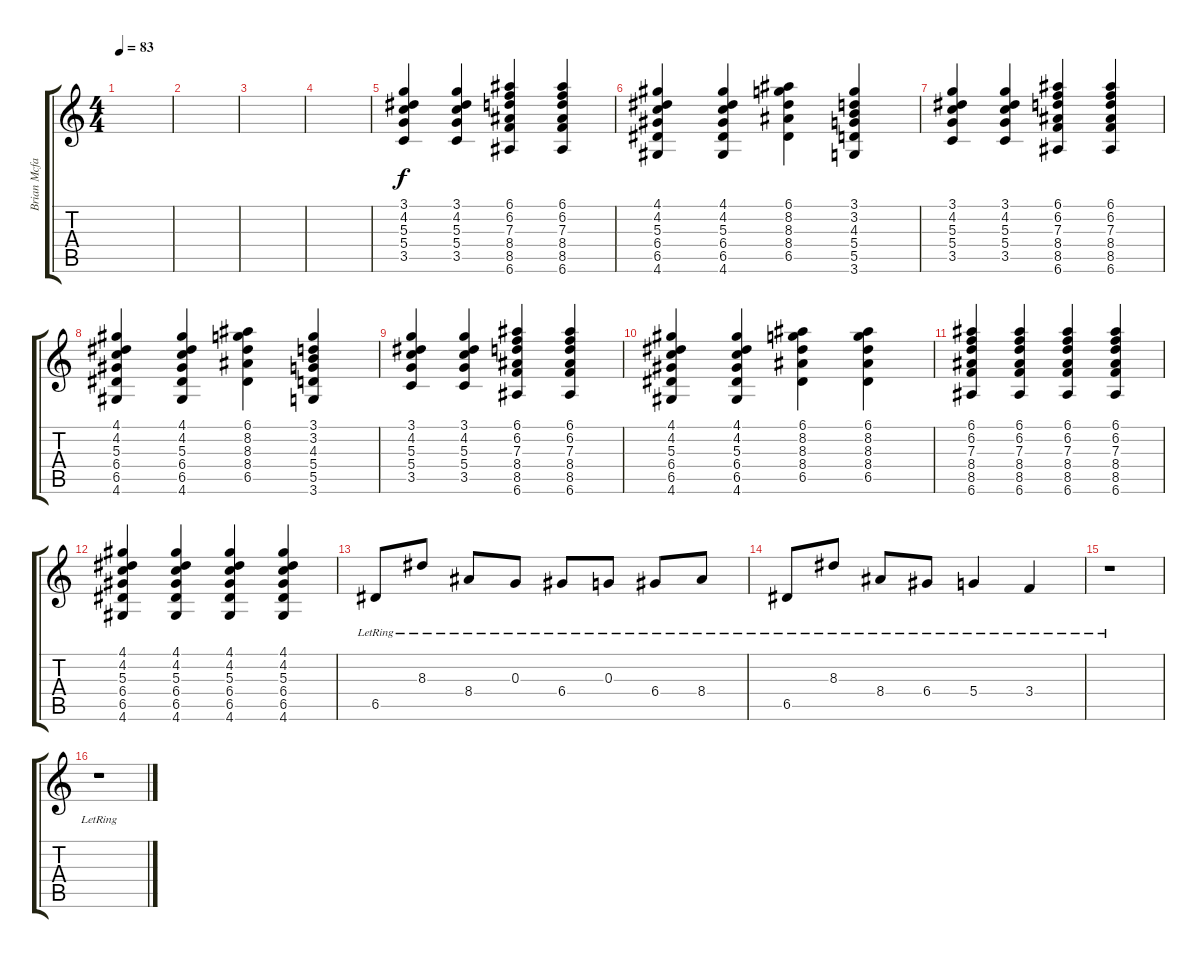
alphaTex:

\track ("Brian Mcfadden (guitar)" "Brian Mcfa") {instrument acousticguitarsteel}
\staff {score tabs}
\tuning (E4 B3 G3 D3 A2 E2) {hide}
\ts (4 4)
\tempo 83
\clef g2
\ks c
|
|
|
|
(3.1 4.2 5.3 5.4 3.5).4 (3.1 4.2 5.3 5.4 3.5).4 (6.1 6.2 7.3 8.4 8.5 6.6).4 (6.1 6.2 7.3 8.4 8.5 6.6).4 |
(4.1 4.2 5.3 6.4 6.5 4.6).4 (4.1 4.2 5.3 6.4 6.5 4.6).4 (6.1 8.2 8.3 8.4 6.5).4 (3.1 3.2 4.3 5.4 5.5 3.6).4 |
(3.1 4.2 5.3 5.4 3.5).4 (3.1 4.2 5.3 5.4 3.5).4 (6.1 6.2 7.3 8.4 8.5 6.6).4 (6.1 6.2 7.3 8.4 8.5 6.6).4 |
(4.1 4.2 5.3 6.4 6.5 4.6).4 (4.1 4.2 5.3 6.4 6.5 4.6).4 (6.1 8.2 8.3 8.4 6.5).4 (3.1 3.2 4.3 5.4 5.5 3.6).4 |
(3.1 4.2 5.3 5.4 3.5).4 (3.1 4.2 5.3 5.4 3.5).4 (6.1 6.2 7.3 8.4 8.5 6.6).4 (6.1 6.2 7.3 8.4 8.5 6.6).4 |
(4.1 4.2 5.3 6.4 6.5 4.6).4 (4.1 4.2 5.3 6.4 6.5 4.6).4 (6.1 8.2 8.3 8.4 6.5).4 (6.1 8.2 8.3 8.4 6.5).4 |
(6.1 6.2 7.3 8.4 8.5 6.6).4 (6.1 6.2 7.3 8.4 8.5 6.6).4 (6.1 6.2 7.3 8.4 8.5 6.6).4 (6.1 6.2 7.3 8.4 8.5 6.6).4 |
(4.1 4.2 5.3 6.4 6.5 4.6).4 (4.1 4.2 5.3 6.4 6.5 4.6).4 (4.1 4.2 5.3 6.4 6.5 4.6).4 (4.1 4.2 5.3 6.4 6.5 4.6).4 |
6.5{lr}.8{volume 16} 8.3{lr}.8 8.4{lr}.8 0.3{lr}.8 6.4{lr}.8 0.3{lr}.8 6.4{lr}.8 8.4{lr}.8 |
6.5{lr}.8 8.3{lr}.8 8.4{lr}.8 6.4{lr}.8 5.4{lr}.4 3.4{lr}.4 |
r.1{volume 13} |
r.1
